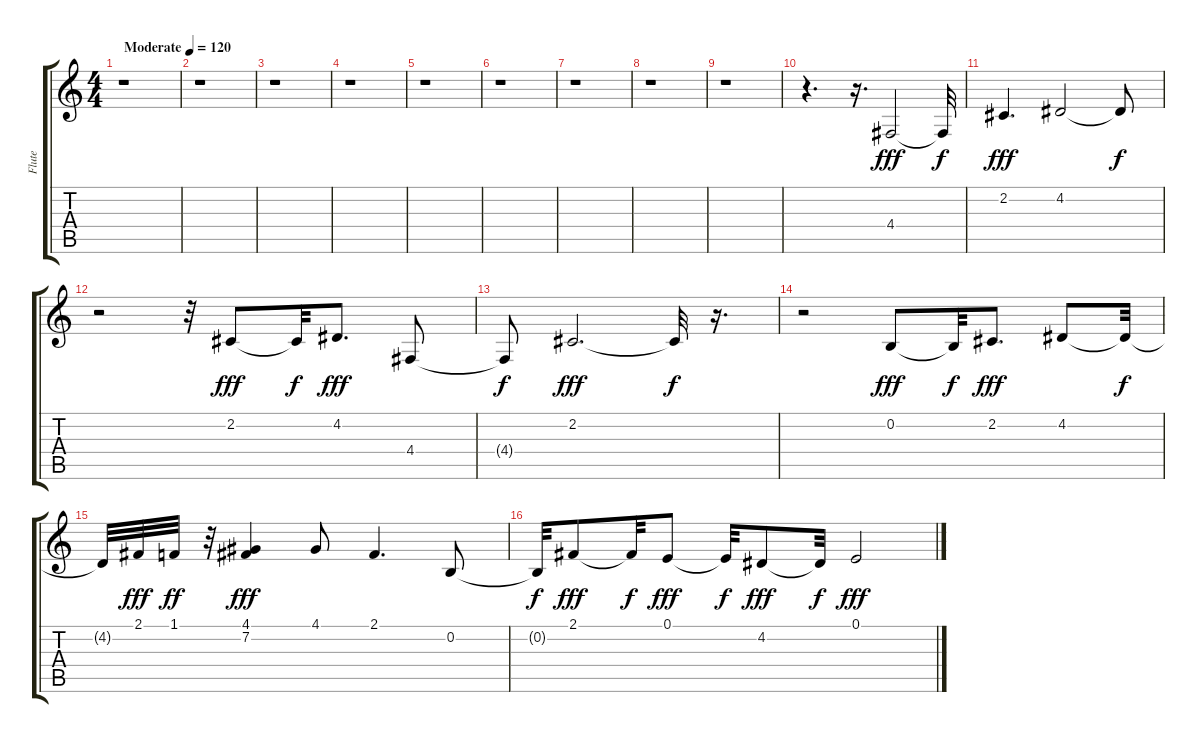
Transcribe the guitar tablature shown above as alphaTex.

\track ("Flute" "Flute") {instrument flute}
\staff {score tabs}
\tuning (E4 B3 G3 D3 A2 E2) {hide}
\ts (4 4)
\tempo (120 "Moderate")
\clef g2
\ks c
r.1{dy fff instrument flute} |
r.1 |
r.1 |
r.1 |
r.1 |
r.1 |
r.1 |
r.1 |
r.1 |
r.4{d} r.16{d} 4.4.2{instrument blownbottle} 4.4{t}.32{dy f} |
2.2.4{d dy fff} 4.2.2 4.2{t}.8{dy f} |
r.2 r.32 2.2.8{dy fff} 2.2{t}.32{dy f} 4.2.8{d dy fff} 4.4.8 |
4.4{t}.8{dy f} 2.2.2{d dy fff} 2.2{t}.32{dy f} r.16{d} |
r.2 0.2.8{dy fff} 0.2{t}.32{dy f} 2.2.8{d dy fff} 4.2.8 4.2{t}.32{dy f} |
4.2{t}.32 2.1.32{dy fff} 1.1.32{dy ff} r.32 (4.1 7.2).4{dy fff} 4.1.8 2.1.4{d} 0.2.8 |
0.2{t}.32{dy f} 2.1.8{dy fff} 2.1{t}.32{dy f} 0.1.8{dy fff} 0.1{t}.32{dy f} 4.2.8{dy fff} 4.2{t}.32{dy f} 0.1.2{dy fff}
